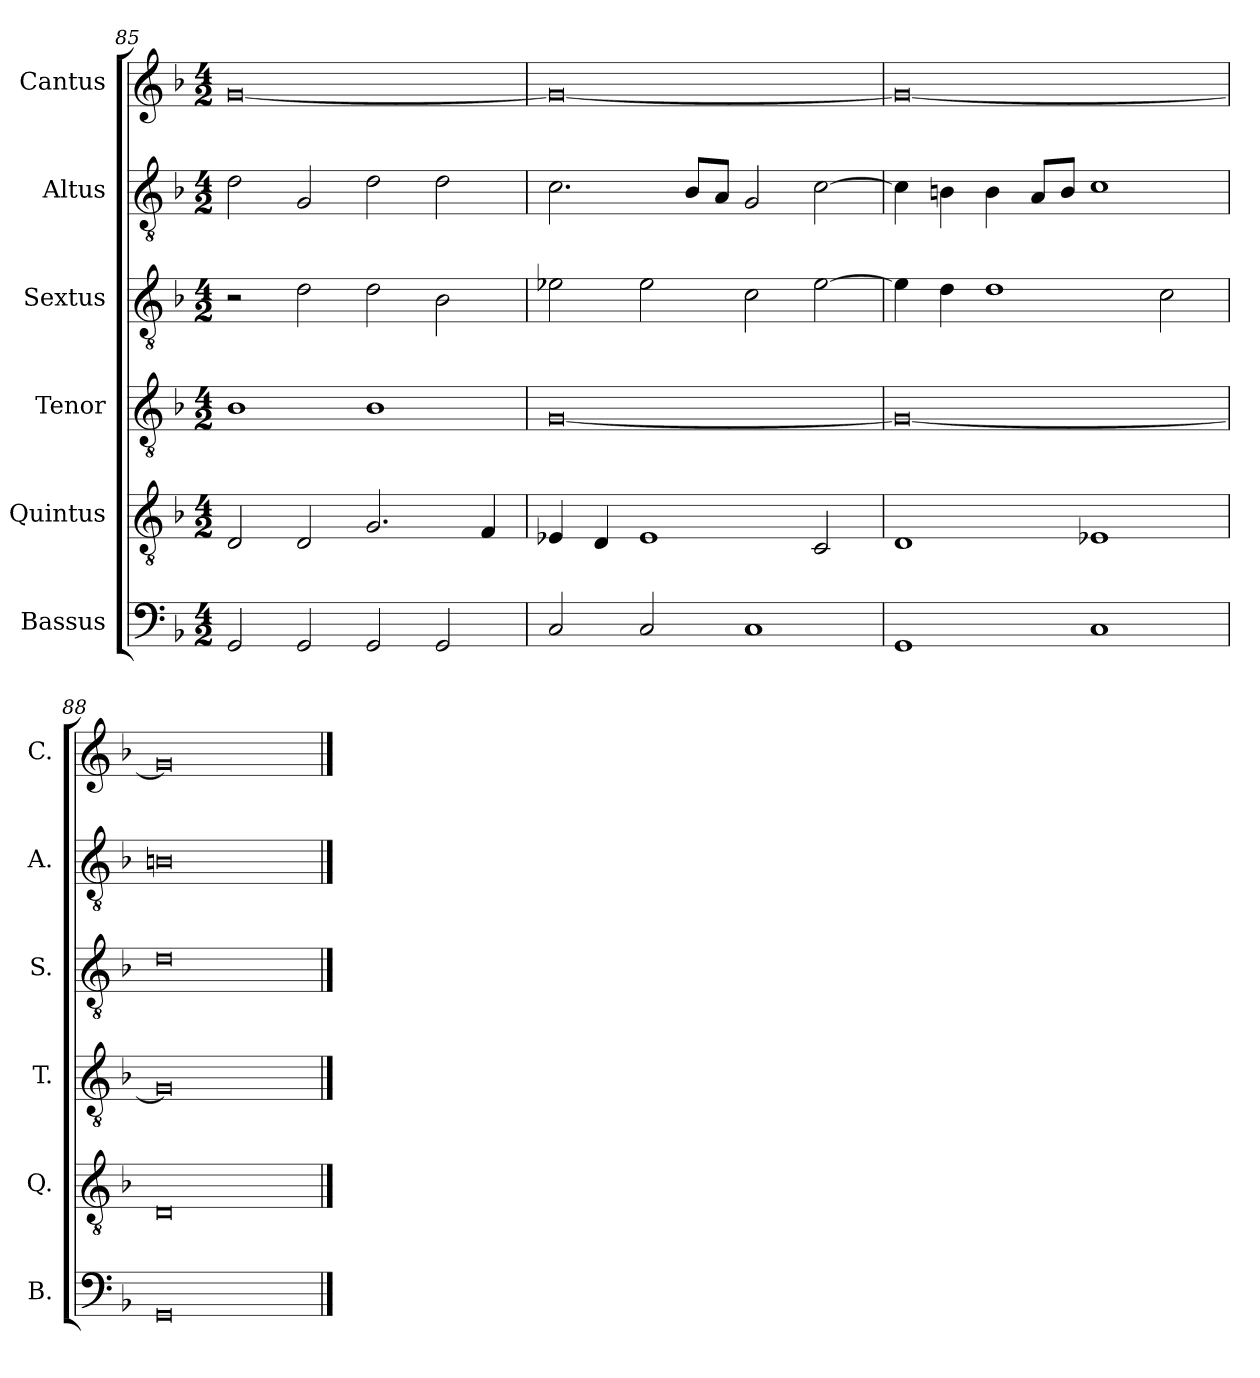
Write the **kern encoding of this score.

**kern	**kern	**kern	**kern	**kern	**kern
*part6	*part5	*part4	*part3	*part2	*part1
*staff6	*staff5	*staff4	*staff3	*staff2	*staff1
*I"Bassus	*I"Quintus	*I"Tenor	*I"Sextus	*I"Altus	*I"Cantus
*I'B.	*I'Q.	*I'T.	*I'S.	*I'A.	*I'C.
!!LO:LB:g=z
*clefF4	*clefGv2	*clefGv2	*clefGv2	*clefGv2	*clefG2
*k[b-]	*k[b-]	*k[b-]	*k[b-]	*k[b-]	*k[b-]
*F:	*F:	*F:	*F:	*F:	*F:
*M4/2	*M4/2	*M4/2	*M4/2	*M4/2	*M4/2
=85	=85	=85	=85	=85	=85
2GG/	2D/	1B-	2r	2d\	[0g
2GG/	2D/	.	2d\	2G/	.
2GG/	2.G/	1B-	2d\	2d\	.
2GG/	.	.	2B-\	2d\	.
.	4F/	.	.	.	.
=86	=86	=86	=86	=86	=86
2C/	4E-X/	[0G	2e-X\	2.c\	0g_
.	4D/	.	.	.	.
2C/	1E-	.	2e-\	.	.
.	.	.	.	8B-/L	.
.	.	.	.	8A/J	.
1C	.	.	2c\	2G/	.
.	2C/	.	[2e-\	[2c\	.
=87	=87	=87	=87	=87	=87
1GG	1D	0G_	4e-\]	4c\]	0g_
.	.	.	4d\	4Bn\	.
.	.	.	1d	4B\	.
.	.	.	.	8A/L	.
.	.	.	.	8B/J	.
1C	1E-X	.	.	1c	.
.	.	.	2c\	.	.
=88	=88	=88	=88	=88	=88
0GG	0D	0G]	0d	0Bn	0g]
==	==	==	==	==	==
*-	*-	*-	*-	*-	*-
